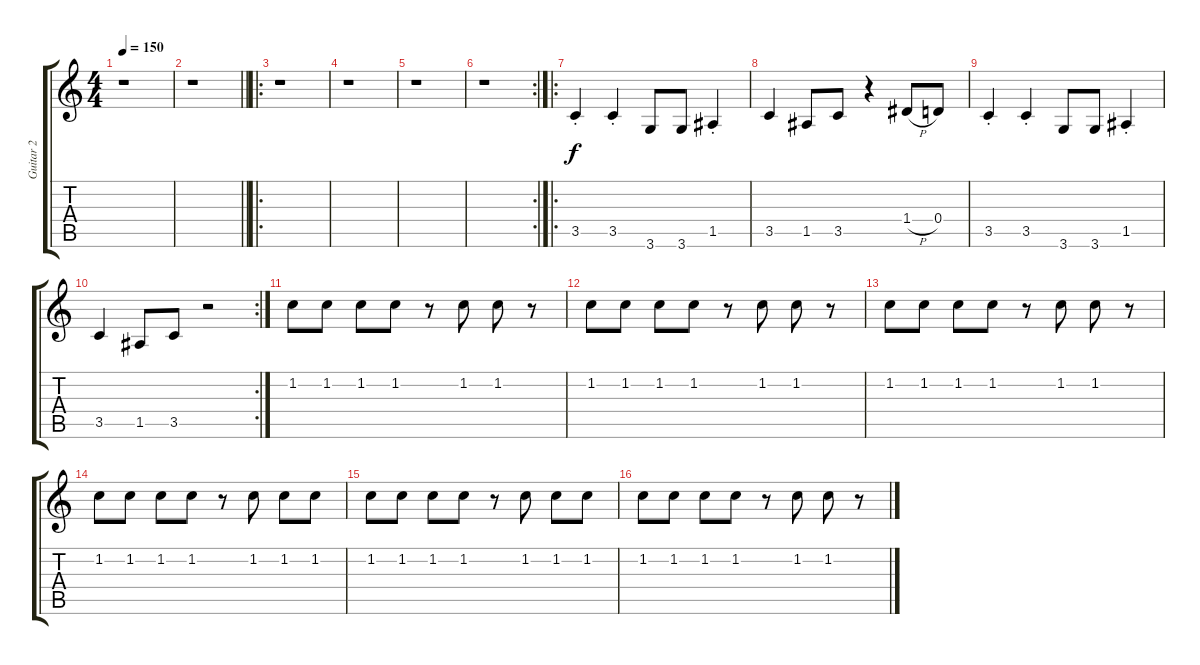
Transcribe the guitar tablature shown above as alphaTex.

\track ("Guitar 2" "Guitar 2") {instrument distortionguitar}
\staff {score tabs}
\tuning (E4 B3 G3 D3 A2 E2) {hide}
\ts (4 4)
\tempo 150
\clef g2
\ks c
r.1{dy f} |
\barLineRight lightlight
r.1 |
\ro
r.1 |
r.1 |
r.1 |
\rc 2
r.1 |
\ro
3.5{st}.4 3.5{st}.4 3.6.8 3.6.8 1.5{st}.4 |
3.5.4 1.5.8 3.5.8 r.4 1.4{h}.8 0.4.8 |
3.5{st}.4 3.5{st}.4 3.6.8 3.6.8 1.5{st}.4 |
\rc 2
3.5.4 1.5.8 3.5.8 r.2 |
1.2.8 1.2.8 1.2.8 1.2.8 r.8 1.2.8 1.2.8 r.8 |
1.2.8 1.2.8 1.2.8 1.2.8 r.8 1.2.8 1.2.8 r.8 |
1.2.8 1.2.8 1.2.8 1.2.8 r.8 1.2.8 1.2.8 r.8 |
1.2.8 1.2.8 1.2.8 1.2.8 r.8 1.2.8 1.2.8 1.2.8 |
1.2.8 1.2.8 1.2.8 1.2.8 r.8 1.2.8 1.2.8 1.2.8 |
1.2.8 1.2.8 1.2.8 1.2.8 r.8 1.2.8 1.2.8 r.8
